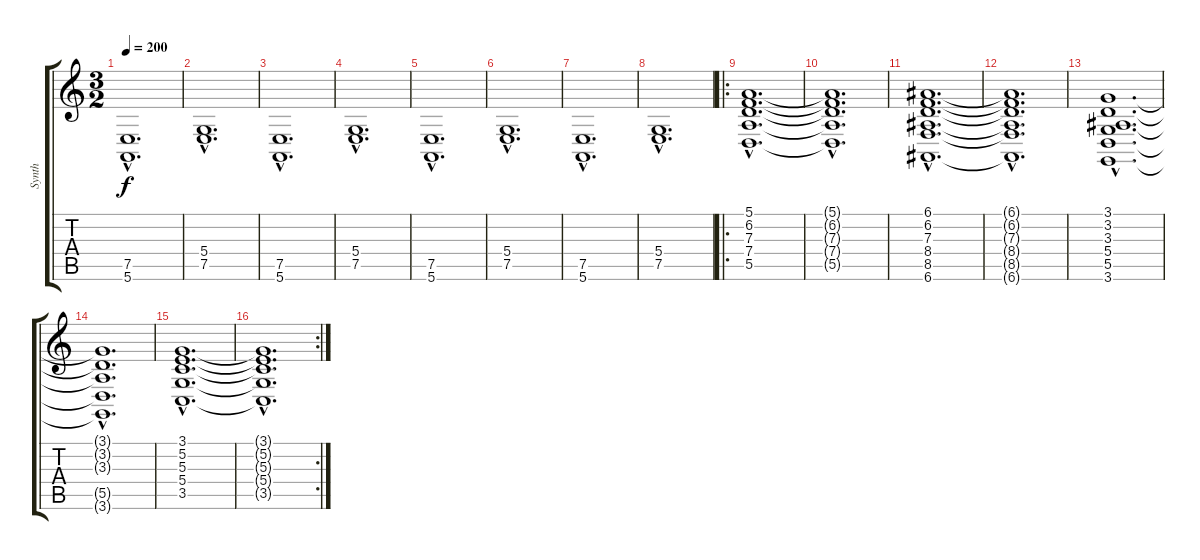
\track ("Synth" "Synth") {instrument pad2warm}
\staff {score tabs}
\tuning (E4 B3 G3 D3 A2 E2) {hide}
\ts (3 2)
\tempo 200
\clef g2
\ks c
(7.5{hac} 5.6{hac}).1{d dy f} |
(5.4{hac} 7.5{hac}).1{d} |
(7.5{hac} 5.6{hac}).1{d} |
(5.4{hac} 7.5{hac}).1{d} |
(7.5{hac} 5.6{hac}).1{d} |
(5.4{hac} 7.5{hac}).1{d} |
(7.5{hac} 5.6{hac}).1{d} |
(5.4{hac} 7.5{hac}).1{d} |
\ro
(5.1{hac} 6.2{hac} 7.3{hac} 7.4{hac} 5.5{hac}).1{d} |
(5.1{hac t} 6.2{hac t} 7.3{hac t} 7.4{hac t} 5.5{hac t}).1{d} |
(6.1{hac} 6.2{hac} 7.3{hac} 8.4{hac} 8.5{hac} 6.6{hac}).1{d} |
(6.1{hac t} 6.2{hac t} 7.3{hac t} 8.4{hac t} 8.5{hac t} 6.6{hac t}).1{d} |
(3.1{hac} 3.2{hac} 3.3{hac} 5.4{hac} 5.5{hac} 3.6{hac}).1{d} |
(3.1{hac t} 3.2{hac t} 3.3{hac t} 5.5{hac t} 3.6{hac t}).1{d} |
(3.1{hac} 5.2{hac} 5.3{hac} 5.4{hac} 3.5{hac}).1{d} |
\rc 2
(3.1{hac t} 5.2{hac t} 5.3{hac t} 5.4{hac t} 3.5{hac t}).1{d}
